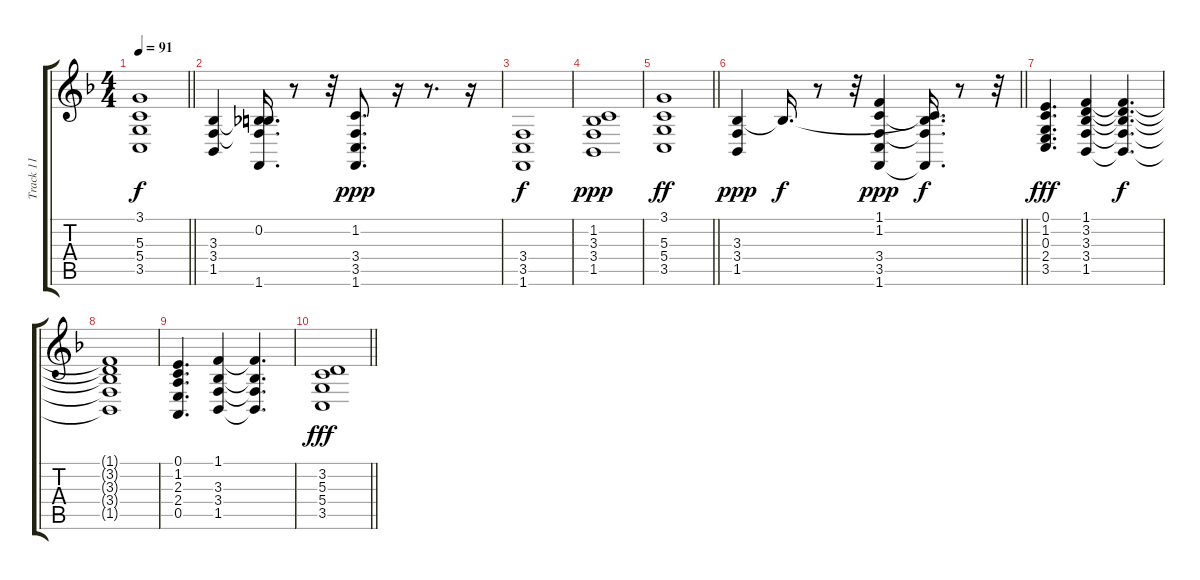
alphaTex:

\track ("Track 11" "Track 11") {instrument pad2warm}
\staff {score tabs}
\tuning (E4 B3 G3 D3 A2 E2) {hide}
\ts (4 4)
\tempo 91
\clef g2
\barLineRight lightlight
\ks f
(3.1 5.3 5.4 3.5).1{dy f} |
(3.3 3.4 1.5).4 (0.2 3.3{t} 3.4{t} 1.6{t}).16{d} r.8 r.32 (1.2 3.4 3.5 1.6).8{d dy ppp} r.16 r.8{d} r.16 |
(3.4 3.5 1.6).1{dy f} |
(1.2 3.3 3.4 1.5).1{dy ppp} |
\barLineRight lightlight
(3.1 5.3 5.4 3.5).1{dy ff} |
\barLineRight lightlight
(3.3 3.4 1.5).4{dy ppp} 3.3{t}.16{d dy f} r.8 r.32 (1.1 1.2 3.4 3.5 1.6).4{dy ppp} (1.2{t} 3.3{t} 3.4{t} 1.6{t}).16{d dy f} r.8 r.32 |
(0.1 1.2 0.3 2.4 3.5).4{d dy fff} (1.1 3.2 3.3 3.4 1.5).4 (1.1{t} 3.2{t} 3.3{t} 3.4{t} 1.5{t}).4{d dy f} |
(1.1{t} 3.2{t} 3.3{t} 3.4{t} 1.5{t}).1 |
(0.1 1.2 2.3 2.4 0.5).4{d} (1.1 3.3 3.4 1.5).4 (1.1{t} 3.3{t} 3.4{t} 1.5{t}).4{d} |
\barLineRight lightlight
(3.2 5.3 5.4 3.5).1{dy fff}
